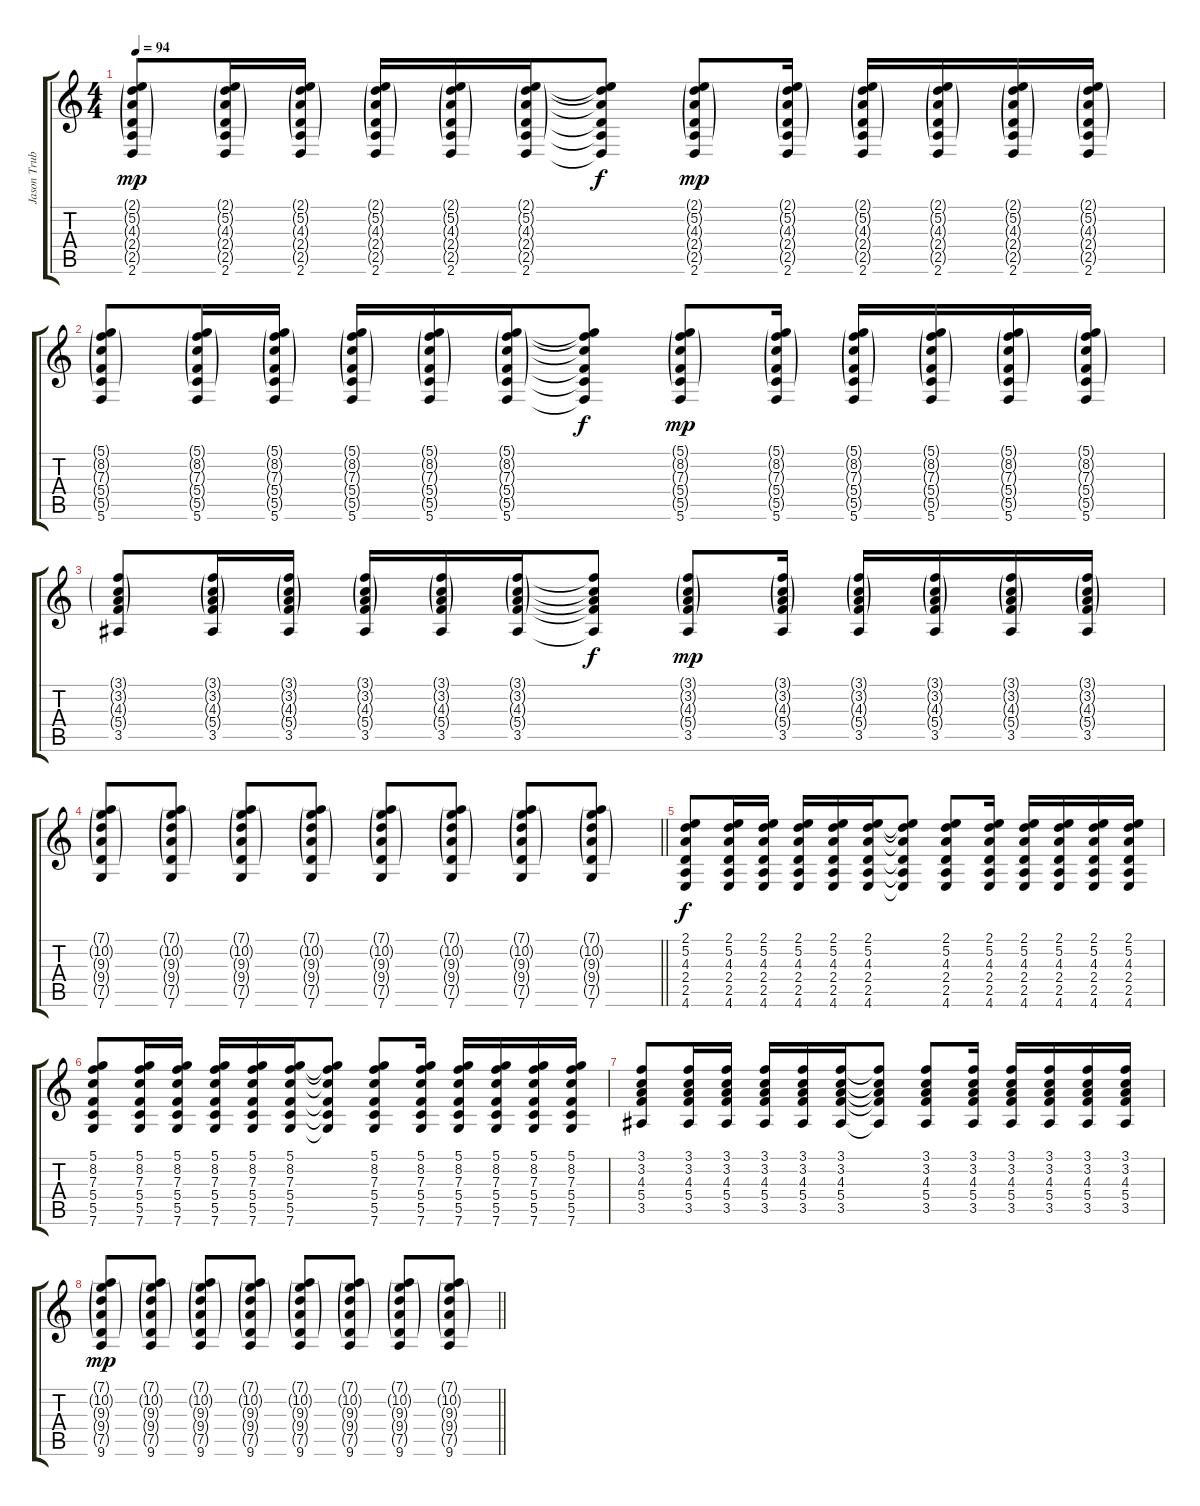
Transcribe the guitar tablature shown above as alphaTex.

\track ("Jason Truby" "Jason Trub") {instrument electricguitarjazz}
\staff {score tabs}
\tuning (D4 A3 F3 C3 G2 C2) {hide}
\ts (4 4)
\tempo 94
\clef g2
\ks c
(2.1{g} 5.2{g} 4.3{g} 2.4{g} 2.5{g} 2.6).8{dy mp} (2.1{g} 5.2{g} 4.3{g} 2.4{g} 2.5{g} 2.6).16 (2.1{g} 5.2{g} 4.3{g} 2.4{g} 2.5{g} 2.6).16 (2.1{g} 5.2{g} 4.3{g} 2.4{g} 2.5{g} 2.6).16 (2.1{g} 5.2{g} 4.3{g} 2.4{g} 2.5{g} 2.6).16 (2.1{g} 5.2{g} 4.3{g} 2.4{g} 2.5{g} 2.6).16 (2.1{t} 5.2{t} 4.3{t} 2.4{t} 2.5{t} 2.6{t}).8{dy f} (2.1{g} 5.2{g} 4.3{g} 2.4{g} 2.5{g} 2.6).8{dy mp} (2.1{g} 5.2{g} 4.3{g} 2.4{g} 2.5{g} 2.6).16 (2.1{g} 5.2{g} 4.3{g} 2.4{g} 2.5{g} 2.6).16 (2.1{g} 5.2{g} 4.3{g} 2.4{g} 2.5{g} 2.6).16 (2.1{g} 5.2{g} 4.3{g} 2.4{g} 2.5{g} 2.6).16 (2.1{g} 5.2{g} 4.3{g} 2.4{g} 2.5{g} 2.6).16 |
(5.1{g} 8.2{g} 7.3{g} 5.4{g} 5.5{g} 5.6).8 (5.1{g} 8.2{g} 7.3{g} 5.4{g} 5.5{g} 5.6).16 (5.1{g} 8.2{g} 7.3{g} 5.4{g} 5.5{g} 5.6).16 (5.1{g} 8.2{g} 7.3{g} 5.4{g} 5.5{g} 5.6).16 (5.1{g} 8.2{g} 7.3{g} 5.4{g} 5.5{g} 5.6).16 (5.1{g} 8.2{g} 7.3{g} 5.4{g} 5.5{g} 5.6).16 (5.1{t} 8.2{t} 7.3{t} 5.4{t} 5.5{t} 5.6{t}).8{dy f} (5.1{g} 8.2{g} 7.3{g} 5.4{g} 5.5{g} 5.6).8{dy mp} (5.1{g} 8.2{g} 7.3{g} 5.4{g} 5.5{g} 5.6).16 (5.1{g} 8.2{g} 7.3{g} 5.4{g} 5.5{g} 5.6).16 (5.1{g} 8.2{g} 7.3{g} 5.4{g} 5.5{g} 5.6).16 (5.1{g} 8.2{g} 7.3{g} 5.4{g} 5.5{g} 5.6).16 (5.1{g} 8.2{g} 7.3{g} 5.4{g} 5.5{g} 5.6).16 |
(3.1{g} 3.2{g} 4.3{g} 5.4{g} 3.5).8 (3.1{g} 3.2{g} 4.3{g} 5.4{g} 3.5).16 (3.1{g} 3.2{g} 4.3{g} 5.4{g} 3.5).16 (3.1{g} 3.2{g} 4.3{g} 5.4{g} 3.5).16 (3.1{g} 3.2{g} 4.3{g} 5.4{g} 3.5).16 (3.1{g} 3.2{g} 4.3{g} 5.4{g} 3.5).16 (3.1{t} 3.2{t} 4.3{t} 5.4{t} 3.5{t}).8{dy f} (3.1{g} 3.2{g} 4.3{g} 5.4{g} 3.5).8{dy mp} (3.1{g} 3.2{g} 4.3{g} 5.4{g} 3.5).16 (3.1{g} 3.2{g} 4.3{g} 5.4{g} 3.5).16 (3.1{g} 3.2{g} 4.3{g} 5.4{g} 3.5).16 (3.1{g} 3.2{g} 4.3{g} 5.4{g} 3.5).16 (3.1{g} 3.2{g} 4.3{g} 5.4{g} 3.5).16 |
\barLineRight lightlight
(7.1{g} 10.2{g} 9.3{g} 9.4{g} 7.5{g} 7.6).8 (7.1{g} 10.2{g} 9.3{g} 9.4{g} 7.5{g} 7.6).8 (7.1{g} 10.2{g} 9.3{g} 9.4{g} 7.5{g} 7.6).8 (7.1{g} 10.2{g} 9.3{g} 9.4{g} 7.5{g} 7.6).8 (7.1{g} 10.2{g} 9.3{g} 9.4{g} 7.5{g} 7.6).8 (7.1{g} 10.2{g} 9.3{g} 9.4{g} 7.5{g} 7.6).8 (7.1{g} 10.2{g} 9.3{g} 9.4{g} 7.5{g} 7.6).8 (7.1{g} 10.2{g} 9.3{g} 9.4{g} 7.5{g} 7.6).8 |
(2.1 5.2 4.3 2.4 2.5 4.6).8{dy f} (2.1 5.2 4.3 2.4 2.5 4.6).16 (2.1 5.2 4.3 2.4 2.5 4.6).16 (2.1 5.2 4.3 2.4 2.5 4.6).16 (2.1 5.2 4.3 2.4 2.5 4.6).16 (2.1 5.2 4.3 2.4 2.5 4.6).16 (2.1{t} 5.2{t} 4.3{t} 2.4{t} 2.5{t} 4.6{t}).8 (2.1 5.2 4.3 2.4 2.5 4.6).8 (2.1 5.2 4.3 2.4 2.5 4.6).16 (2.1 5.2 4.3 2.4 2.5 4.6).16 (2.1 5.2 4.3 2.4 2.5 4.6).16 (2.1 5.2 4.3 2.4 2.5 4.6).16 (2.1 5.2 4.3 2.4 2.5 4.6).16 |
(5.1 8.2 7.3 5.4 5.5 7.6).8 (5.1 8.2 7.3 5.4 5.5 7.6).16 (5.1 8.2 7.3 5.4 5.5 7.6).16 (5.1 8.2 7.3 5.4 5.5 7.6).16 (5.1 8.2 7.3 5.4 5.5 7.6).16 (5.1 8.2 7.3 5.4 5.5 7.6).16 (5.1{t} 8.2{t} 7.3{t} 5.4{t} 5.5{t} 7.6{t}).8 (5.1 8.2 7.3 5.4 5.5 7.6).8 (5.1 8.2 7.3 5.4 5.5 7.6).16 (5.1 8.2 7.3 5.4 5.5 7.6).16 (5.1 8.2 7.3 5.4 5.5 7.6).16 (5.1 8.2 7.3 5.4 5.5 7.6).16 (5.1 8.2 7.3 5.4 5.5 7.6).16 |
(3.1 3.2 4.3 5.4 3.5).8 (3.1 3.2 4.3 5.4 3.5).16 (3.1 3.2 4.3 5.4 3.5).16 (3.1 3.2 4.3 5.4 3.5).16 (3.1 3.2 4.3 5.4 3.5).16 (3.1 3.2 4.3 5.4 3.5).16 (3.1{t} 3.2{t} 4.3{t} 5.4{t} 3.5{t}).8 (3.1 3.2 4.3 5.4 3.5).8 (3.1 3.2 4.3 5.4 3.5).16 (3.1 3.2 4.3 5.4 3.5).16 (3.1 3.2 4.3 5.4 3.5).16 (3.1 3.2 4.3 5.4 3.5).16 (3.1 3.2 4.3 5.4 3.5).16 |
\barLineRight lightlight
(7.1{g} 10.2{g} 9.3{g} 9.4{g} 7.5{g} 9.6).8{dy mp} (7.1{g} 10.2{g} 9.3{g} 9.4{g} 7.5{g} 9.6).8 (7.1{g} 10.2{g} 9.3{g} 9.4{g} 7.5{g} 9.6).8 (7.1{g} 10.2{g} 9.3{g} 9.4{g} 7.5{g} 9.6).8 (7.1{g} 10.2{g} 9.3{g} 9.4{g} 7.5{g} 9.6).8 (7.1{g} 10.2{g} 9.3{g} 9.4{g} 7.5{g} 9.6).8 (7.1{g} 10.2{g} 9.3{g} 9.4{g} 7.5{g} 9.6).8 (7.1{g} 10.2{g} 9.3{g} 9.4{g} 7.5{g} 9.6).8
